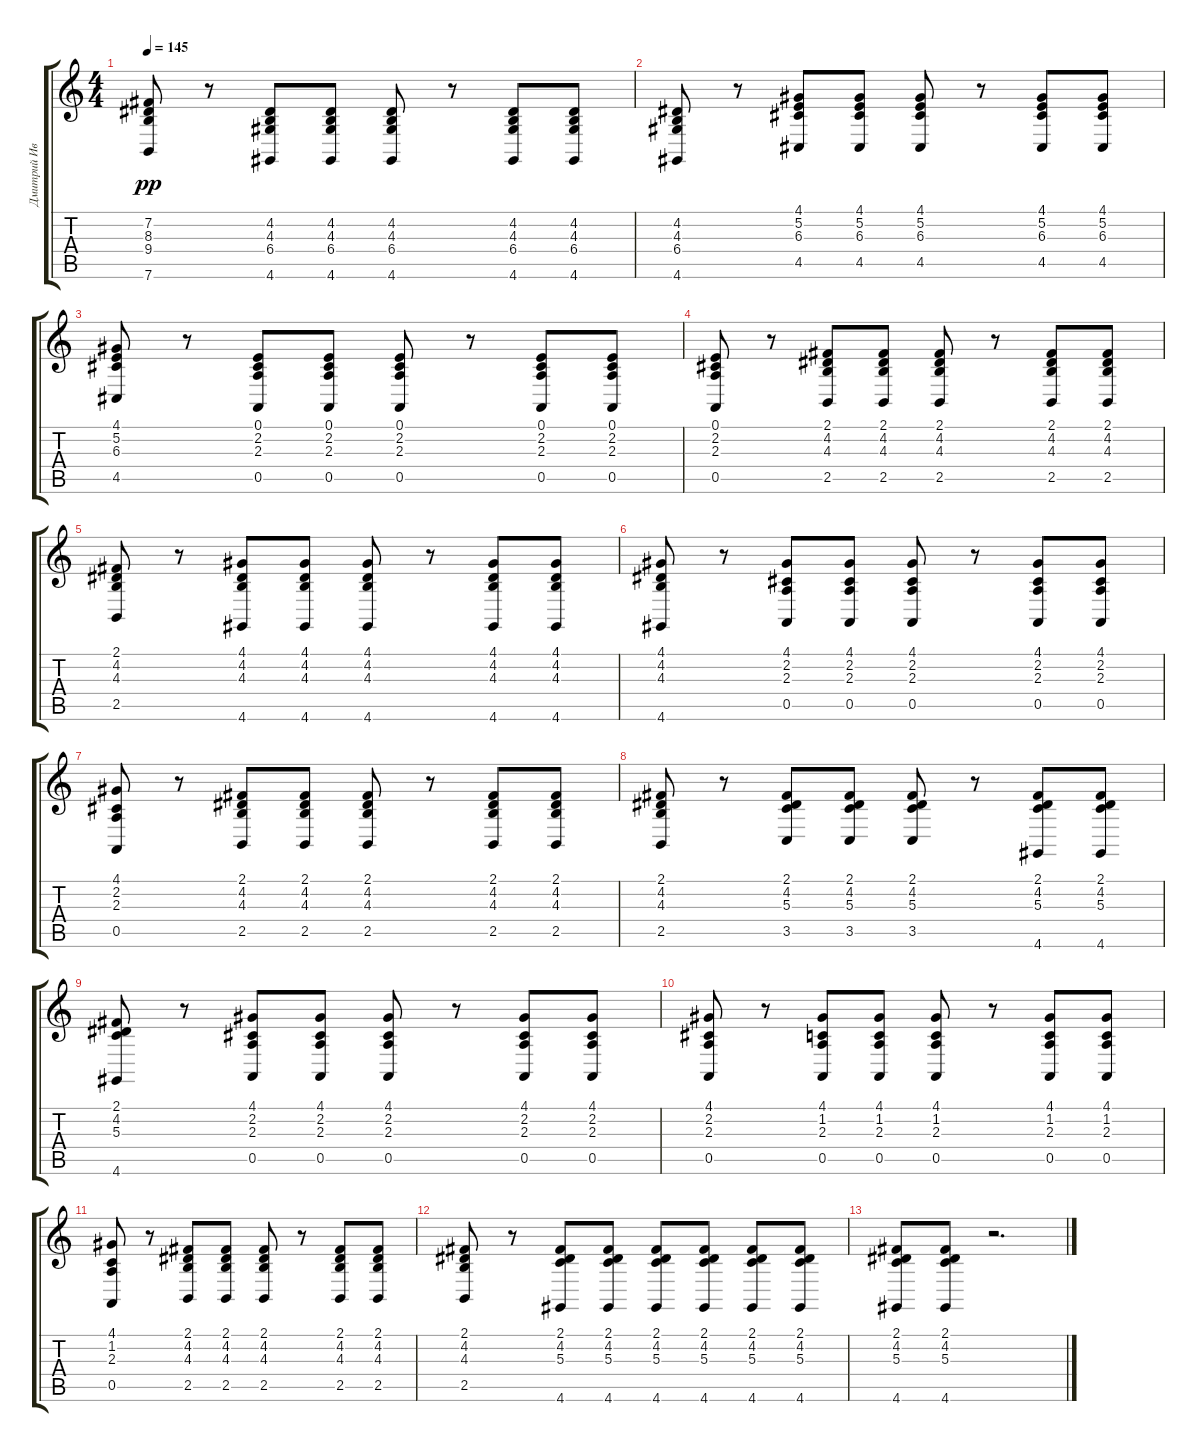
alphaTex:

\track ("Дмитрий Иванов" "Дмитрий Ив") {instrument pizzicatostrings}
\staff {score tabs}
\tuning (E4 B3 G3 D3 A2 E2) {hide}
\ts (4 4)
\tempo 145
\clef g2
\ks c
(7.2 8.3 9.4 7.6).8{dy pp} r.8 (4.2 4.3 6.4 4.6).8 (4.2 4.3 6.4 4.6).8 (4.2 4.3 6.4 4.6).8 r.8 (4.2 4.3 6.4 4.6).8 (4.2 4.3 6.4 4.6).8 |
(4.2 4.3 6.4 4.6).8 r.8 (4.1 5.2 6.3 4.5).8 (4.1 5.2 6.3 4.5).8 (4.1 5.2 6.3 4.5).8 r.8 (4.1 5.2 6.3 4.5).8 (4.1 5.2 6.3 4.5).8 |
(4.1 5.2 6.3 4.5).8 r.8 (0.1 2.2 2.3 0.5).8 (0.1 2.2 2.3 0.5).8 (0.1 2.2 2.3 0.5).8 r.8 (0.1 2.2 2.3 0.5).8 (0.1 2.2 2.3 0.5).8 |
(0.1 2.2 2.3 0.5).8 r.8 (2.1 4.2 4.3 2.5).8 (2.1 4.2 4.3 2.5).8 (2.1 4.2 4.3 2.5).8 r.8 (2.1 4.2 4.3 2.5).8 (2.1 4.2 4.3 2.5).8 |
(2.1 4.2 4.3 2.5).8 r.8 (4.1 4.2 4.3 4.6).8 (4.1 4.2 4.3 4.6).8 (4.1 4.2 4.3 4.6).8 r.8 (4.1 4.2 4.3 4.6).8 (4.1 4.2 4.3 4.6).8 |
(4.1 4.2 4.3 4.6).8 r.8 (4.1 2.2 2.3 0.5).8 (4.1 2.2 2.3 0.5).8 (4.1 2.2 2.3 0.5).8 r.8 (4.1 2.2 2.3 0.5).8 (4.1 2.2 2.3 0.5).8 |
(4.1 2.2 2.3 0.5).8 r.8 (2.1 4.2 4.3 2.5).8 (2.1 4.2 4.3 2.5).8 (2.1 4.2 4.3 2.5).8 r.8 (2.1 4.2 4.3 2.5).8 (2.1 4.2 4.3 2.5).8 |
(2.1 4.2 4.3 2.5).8 r.8 (2.1 4.2 5.3 3.5).8 (2.1 4.2 5.3 3.5).8 (2.1 4.2 5.3 3.5).8 r.8 (2.1 4.2 5.3 4.6).8 (2.1 4.2 5.3 4.6).8 |
(2.1 4.2 5.3 4.6).8 r.8 (4.1 2.2 2.3 0.5).8 (4.1 2.2 2.3 0.5).8 (4.1 2.2 2.3 0.5).8 r.8 (4.1 2.2 2.3 0.5).8 (4.1 2.2 2.3 0.5).8 |
(4.1 2.2 2.3 0.5).8 r.8 (4.1 1.2 2.3 0.5).8 (4.1 1.2 2.3 0.5).8 (4.1 1.2 2.3 0.5).8 r.8 (4.1 1.2 2.3 0.5).8 (4.1 1.2 2.3 0.5).8 |
(4.1 1.2 2.3 0.5).8 r.8 (2.1 4.2 4.3 2.5).8 (2.1 4.2 4.3 2.5).8 (2.1 4.2 4.3 2.5).8 r.8 (2.1 4.2 4.3 2.5).8 (2.1 4.2 4.3 2.5).8 |
(2.1 4.2 4.3 2.5).8 r.8 (2.1 4.2 5.3 4.6).8 (2.1 4.2 5.3 4.6).8 (2.1 4.2 5.3 4.6).8 (2.1 4.2 5.3 4.6).8 (2.1 4.2 5.3 4.6).8 (2.1 4.2 5.3 4.6).8 |
(2.1 4.2 5.3 4.6).8 (2.1 4.2 5.3 4.6).8 r.2{d}
